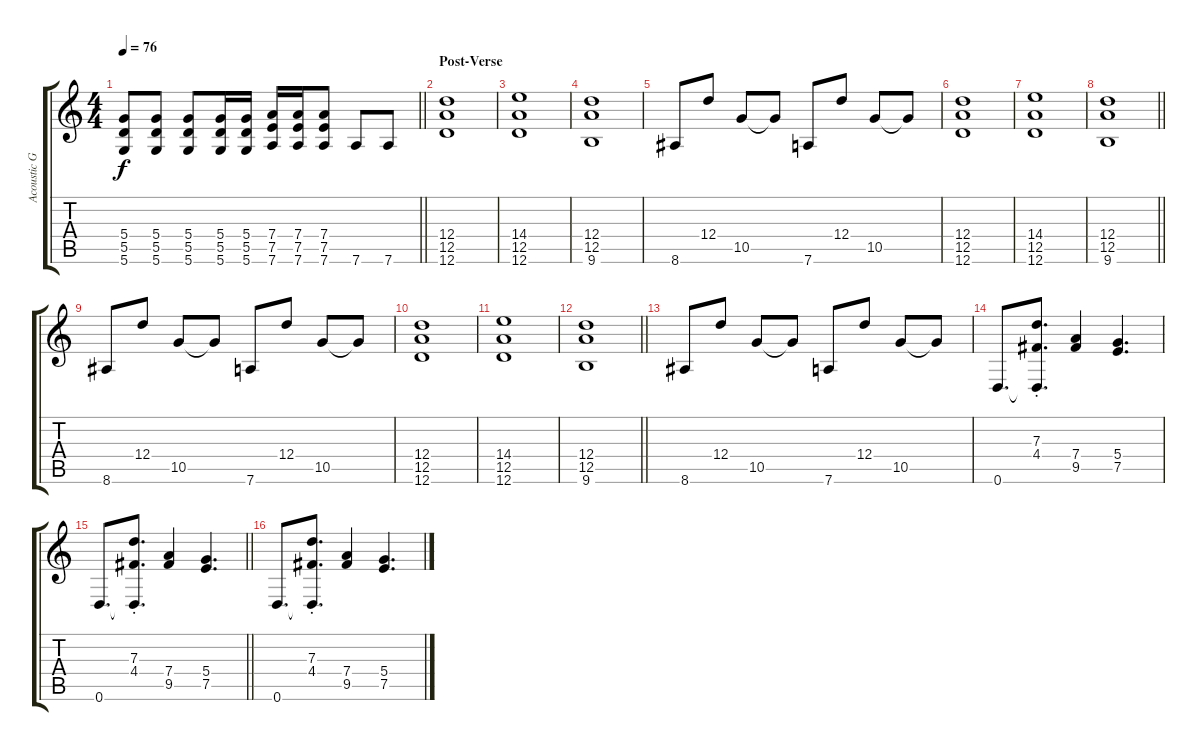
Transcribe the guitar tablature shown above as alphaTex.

\track ("Acoustic Guitar - John" "Acoustic G") {instrument acousticguitarsteel}
\staff {score tabs}
\tuning (E4 B3 G3 D3 A2 D2) {hide}
\ts (4 4)
\tempo 76
\clef g2
\barLineRight lightlight
\ks c
(5.4 5.5 5.6).8{dy f} (5.4 5.5 5.6).8 (5.4 5.5 5.6).8 (5.4 5.5 5.6).16 (5.4 5.5 5.6).16 (7.4 7.5 7.6).16 (7.4 7.5 7.6).16 (7.4 7.5 7.6).8 7.6.8 7.6.8 |
\section ("" "Post-Verse")
(12.4 12.5 12.6).1 |
(14.4 12.5 12.6).1 |
(12.4 12.5 9.6).1 |
8.6.8 12.4.8 10.5.8 10.5{t}.8 7.6.8 12.4.8 10.5.8 10.5{t}.8 |
(12.4 12.5 12.6).1 |
(14.4 12.5 12.6).1 |
\barLineRight lightlight
(12.4 12.5 9.6).1 |
8.6.8 12.4.8 10.5.8 10.5{t}.8 7.6.8 12.4.8 10.5.8 10.5{t}.8 |
(12.4 12.5 12.6).1 |
(14.4 12.5 12.6).1 |
\barLineRight lightlight
(12.4 12.5 9.6).1 |
8.6.8 12.4.8 10.5.8 10.5{t}.8 7.6.8 12.4.8 10.5.8 10.5{t}.8 |
0.6.8{d} (7.3{st} 4.4{st} 0.6{t}).8{d} (7.4 9.5).4 (5.4 7.5).4{d} |
\barLineRight lightlight
0.6.8{d} (7.3{st} 4.4{st} 0.6{t}).8{d} (7.4 9.5).4 (5.4 7.5).4{d} |
0.6.8{d} (7.3{st} 4.4{st} 0.6{t}).8{d} (7.4 9.5).4 (5.4 7.5).4{d}
